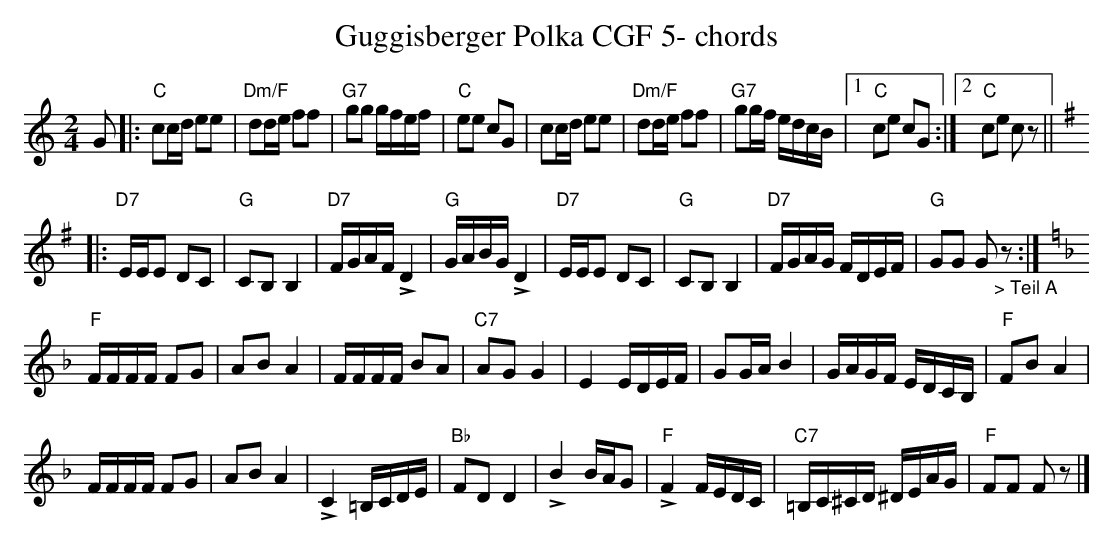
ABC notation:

X:1
T:Guggisberger Polka CGF 5- chords
M:2/4
L:1/16
K:Cmaj%%MIDI gchordon
G2 |: "C"c2cd e2e2 | "Dm/F"d2de f2f2 | "G7"g2g2 gfef | "C"e2e2 c2G2 | c2cd e2e2 | "Dm/F"d2de f2f2 | "G7"g2gf edcB |1 "C"c2e2 c2G2 :|2 "C"c2e2 c2z2 || [K:Gmaj]
|: "D7"EEE2 D2C2 | "G"C2B,2B,4 | "D7"FGAF !>!D4 | "G"GABG !>!D4 | "D7"EEE2 D2C2 | "G"C2B,2B,4 | "D7"FGAG FDEF | "G"G2G2 G2"_> Teil A"z2 :| [K:Fmaj]
"F"FFFF F2G2 | A2B2A4 | FFFF B2A2 | "C7"A2G2G4 | E4 EDEF | G2GA B4 | GAGF EDCB, | "F"F2B2A4 |
FFFF F2G2 | A2B2A4 | !>!C4 =B,CDE | "Bb"F2D2D4 | !>!B4 BAG2 | "F"!>!F4 FEDC | "C7"=B,C^CD ^DEAG | "F"F2F2 F2z2 |]
